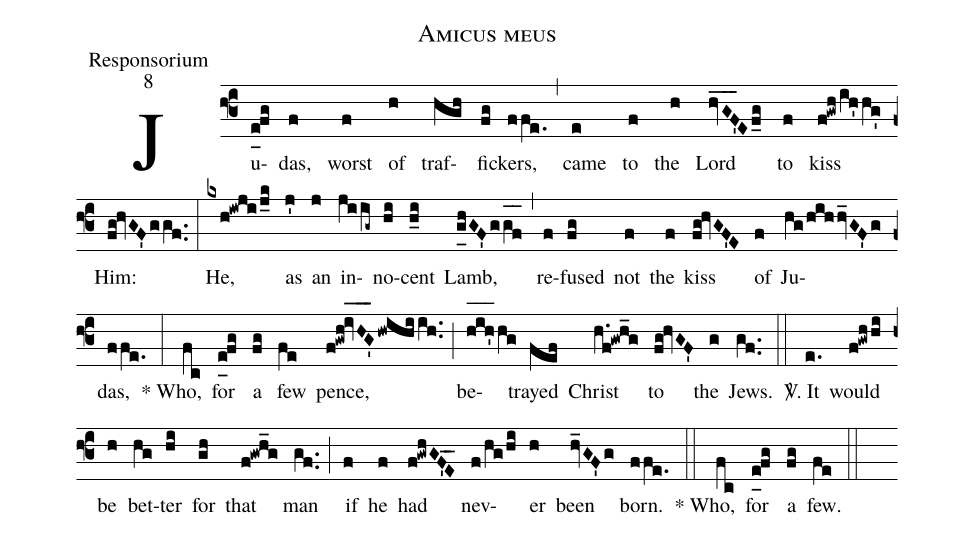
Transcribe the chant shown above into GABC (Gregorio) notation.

name: Amicus meus;
office-part: Responsorium;
mode: 8;
%%
(f3)Ju(e_0[uh:l]fg)das,(f) worst(f) of(h) traf(hgh)fick(fg)ers,(ffe.) (,) came(e) to(f) the(h) Lord(hv_G_F'_3Ef_g)
to(f) kiss(f!gwh/ih'hg') Him:(fg!hvGF'ggf..) (:) He,(kxh!iwji/j_k) as(j') an(j) in(jiig~)no(hi)cent(h_i) Lamb,(g_[uh:l]hGF'gg_[oh:h]f_[oh:h]) (,) re(f)fused(fg)
not(f) the(f) kiss(fg!hvGF'E) of(f) Ju(hg/hihhv_GF'g)das,(ffe.) (:)

* Who,(fc) for(e_0[uh:l]fg) a(fg) few(fe) pence,(f!gwh!iv_[oh:h]H_[oh:h]G'_3[oh:h]hwihiih..) (;) be(h_[oh:h]i_[oh:h]h'_[oh:h]hg)trayed(fef)
Christ(h.f!gwh_g) to(fg!hvGF') the(g) Jews.(gf..) (::)

<sp>V/</sp>. It(e.) would(f!gwhhi) be(h) bet(hg)ter(hi) for(gh) that(f!gwh_g) man(gf..) (;) if(f) he(f) had(f!gwhGF'_5E_) nev(f/hg/hi)er(h) been(hv_GF'g) born.(ffe.) (::)

* Who,(fc) for(e_0[uh:l]fg) a(fg) few.(fe) (::)
